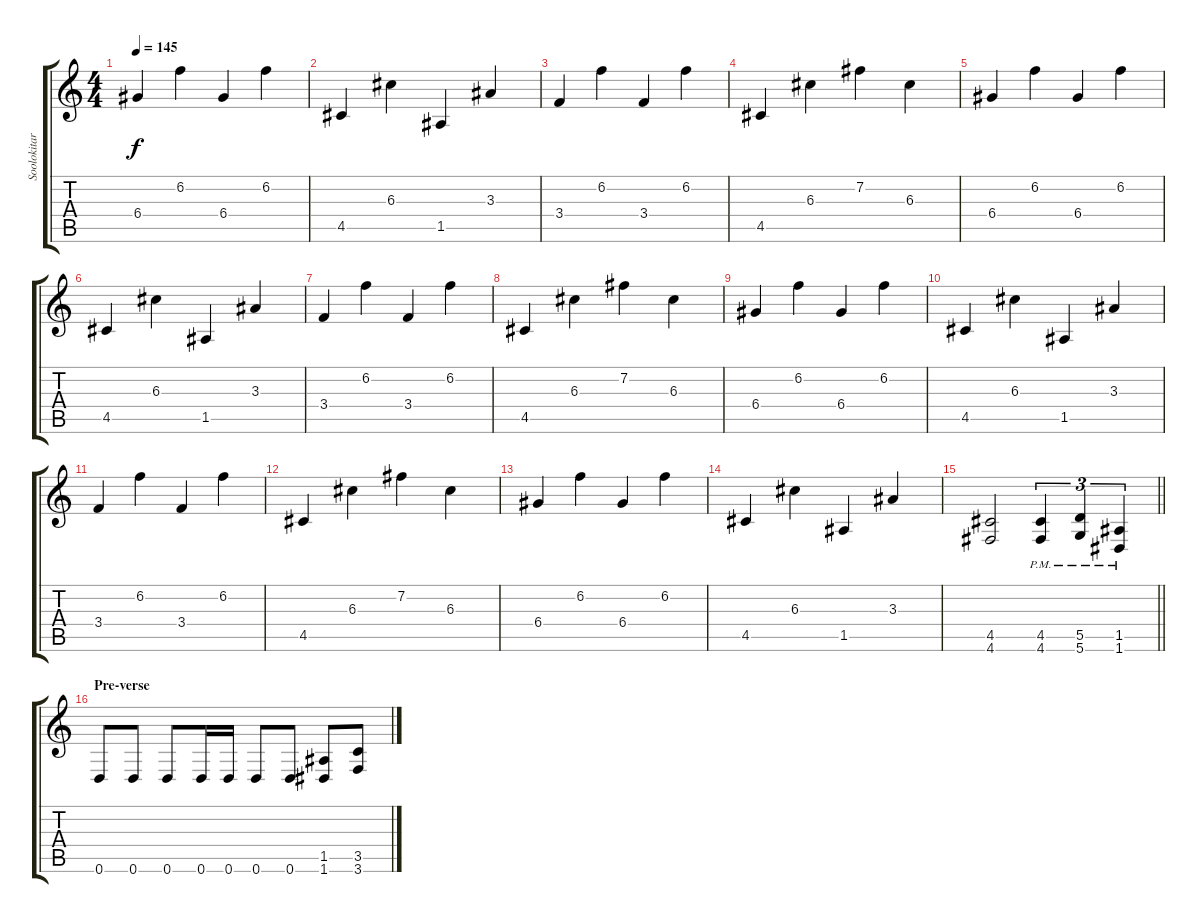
\track ("Soolokitara" "Soolokitar") {instrument distortionguitar}
\staff {score tabs}
\tuning (E4 B3 G3 D3 A2 D2) {hide}
\ts (4 4)
\tempo 145
\clef g2
\ks c
6.4.4{dy f} 6.2.4 6.4.4 6.2.4 |
4.5.4 6.3.4 1.5.4 3.3.4 |
3.4.4 6.2.4 3.4.4 6.2.4 |
4.5.4 6.3.4 7.2.4 6.3.4 |
6.4.4 6.2.4 6.4.4 6.2.4 |
4.5.4 6.3.4 1.5.4 3.3.4 |
3.4.4 6.2.4 3.4.4 6.2.4 |
4.5.4 6.3.4 7.2.4 6.3.4 |
6.4.4 6.2.4 6.4.4 6.2.4 |
4.5.4 6.3.4 1.5.4 3.3.4 |
3.4.4 6.2.4 3.4.4 6.2.4 |
4.5.4 6.3.4 7.2.4 6.3.4 |
6.4.4 6.2.4 6.4.4 6.2.4 |
4.5.4 6.3.4 1.5.4 3.3.4 |
\barLineRight lightlight
(4.5 4.6).2 (4.5{pm} 4.6{pm}).4{tu (3 2)} (5.5{pm} 5.6{pm}).4{tu (3 2)} (1.5{pm} 1.6{pm}).4{tu (3 2)} |
\section ("" "Pre-verse")
0.6.8 0.6.8 0.6.8 0.6.16 0.6.16 0.6.8 0.6.8 (1.5 1.6).8 (3.5 3.6).8
